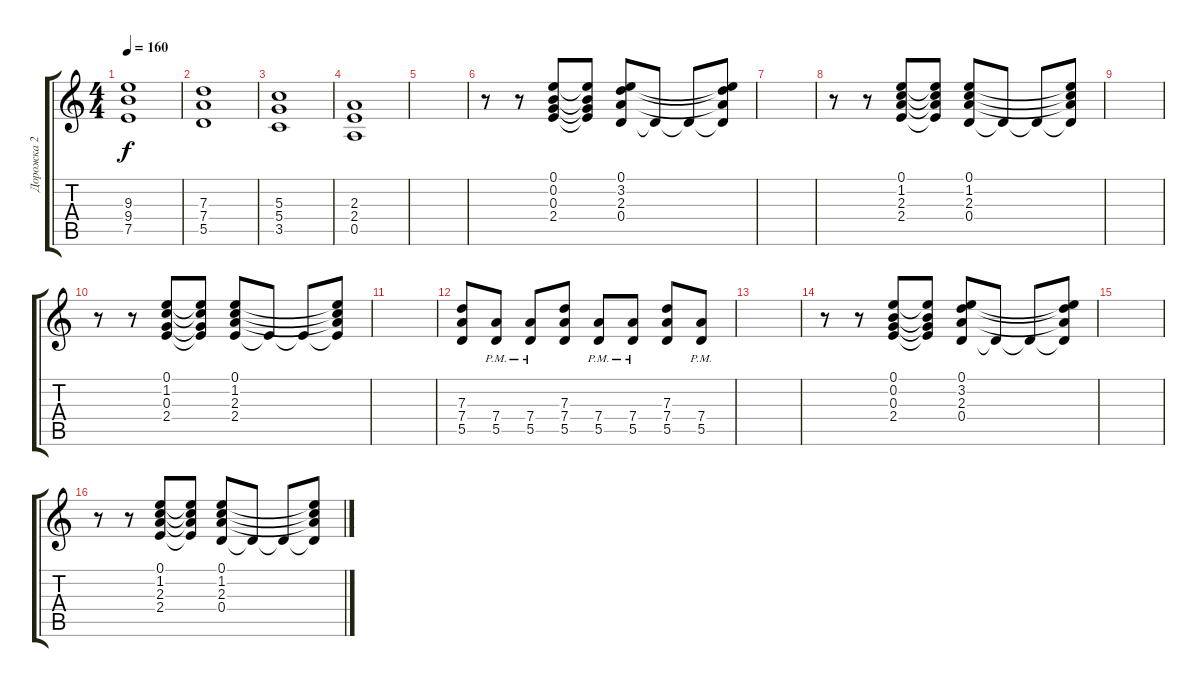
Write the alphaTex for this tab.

\track ("Дорожка 2" "Дорожка 2") {instrument distortionguitar}
\staff {score tabs}
\tuning (E4 B3 G3 D3 A2 E2) {hide}
\ts (4 4)
\tempo 160
\clef g2
\ks c
(9.3 9.4 7.5).1{dy f} |
(7.3 7.4 5.5).1 |
(5.3 5.4 3.5).1 |
(2.3 2.4 0.5).1 |
|
r.8 r.8 (0.1 0.2 0.3 2.4).8 (0.1{t} 0.2{t} 0.3{t} 2.4{t}).8 (0.1 3.2 2.3 0.4).8 0.4{t}.8 0.4{t}.8 (0.1{t} 3.2{t} 2.3{t} 0.4{t}).8 |
|
r.8 r.8 (0.1 1.2 2.3 2.4).8 (0.1{t} 1.2{t} 2.3{t} 2.4{t}).8 (0.1 1.2 2.3 0.4).8 0.4{t}.8 0.4{t}.8 (0.1{t} 1.2{t} 2.3{t} 0.4{t}).8 |
|
r.8 r.8 (0.1 1.2 0.3 2.4).8 (0.1{t} 1.2{t} 0.3{t} 2.4{t}).8 (0.1 1.2 2.3 2.4).8 2.4{t}.8 2.4{t}.8 (0.1{t} 1.2{t} 2.3{t} 2.4{t}).8 |
|
(7.3 7.4 5.5).8 (7.4{pm} 5.5{pm}).8 (7.4{pm} 5.5{pm}).8 (7.3 7.4 5.5).8 (7.4{pm} 5.5{pm}).8 (7.4{pm} 5.5{pm}).8 (7.3 7.4 5.5).8 (7.4{pm} 5.5{pm}).8 |
|
r.8 r.8 (0.1 0.2 0.3 2.4).8 (0.1{t} 0.2{t} 0.3{t} 2.4{t}).8 (0.1 3.2 2.3 0.4).8 0.4{t}.8 0.4{t}.8 (0.1{t} 3.2{t} 2.3{t} 0.4{t}).8 |
|
r.8 r.8 (0.1 1.2 2.3 2.4).8 (0.1{t} 1.2{t} 2.3{t} 2.4{t}).8 (0.1 1.2 2.3 0.4).8 0.4{t}.8 0.4{t}.8 (0.1{t} 1.2{t} 2.3{t} 0.4{t}).8
